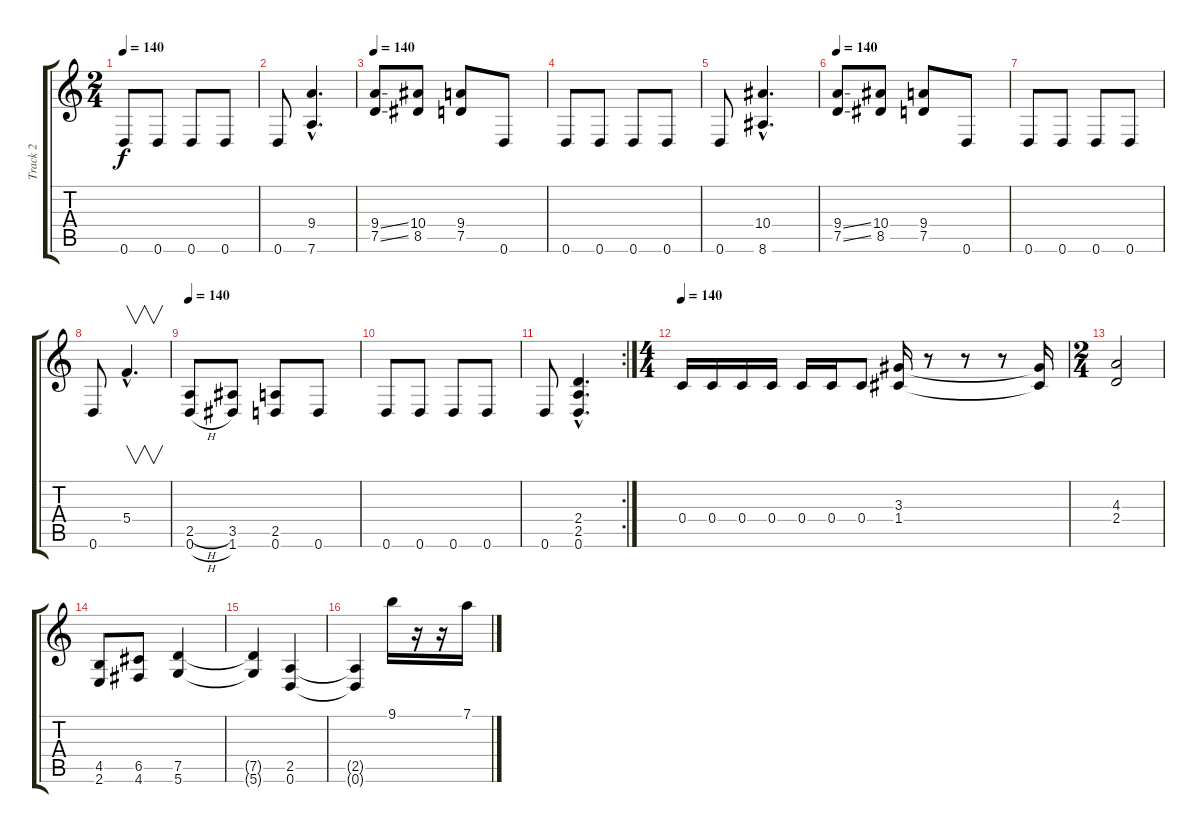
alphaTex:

\track ("Track 2" "Track 2") {instrument overdrivenguitar}
\staff {score tabs}
\tuning (D4 A3 F3 C3 G2 D2) {hide}
\ts (2 4)
\tempo 140
\clef g2
\ks c
0.6.8{dy f} 0.6.8 0.6.8 0.6.8 |
0.6.8 (9.4{hac} 7.6{hac}).4{d} |
\tempo 140
(9.4{ss} 7.5{ss}).8 (10.4 8.5).8 (9.4 7.5).8 0.6.8 |
0.6.8 0.6.8 0.6.8 0.6.8 |
0.6.8 (10.4{hac} 8.6{hac}).4{d} |
\tempo 140
(9.4{ss} 7.5{ss}).8 (10.4 8.5).8 (9.4 7.5).8 0.6.8 |
0.6.8 0.6.8 0.6.8 0.6.8 |
0.6.8 5.4{hac}.4{v d} |
\tempo 140
(2.5{h} 0.6{h}).8 (3.5 1.6).8 (2.5 0.6).8 0.6.8 |
0.6.8 0.6.8 0.6.8 0.6.8 |
\rc 2
0.6.8 (2.4{hac} 2.5{hac} 0.6{hac}).4{d} |
\ts (4 4)
\tempo 140
0.4.16 0.4.16 0.4.16 0.4.16 0.4.16 0.4.16 0.4.8 (3.3 1.4).16 r.8 r.8 r.8 (3.3{t} 1.4{t}).16 |
\ts (2 4)
(4.3 2.4).2 |
(4.5 2.6).8 (6.5 4.6).8 (7.5 5.6).4 |
(7.5{t} 5.6{t}).4 (2.5 0.6).4 |
(2.5{t} 0.6{t}).4 9.1.16 r.16 r.16 7.1.16
